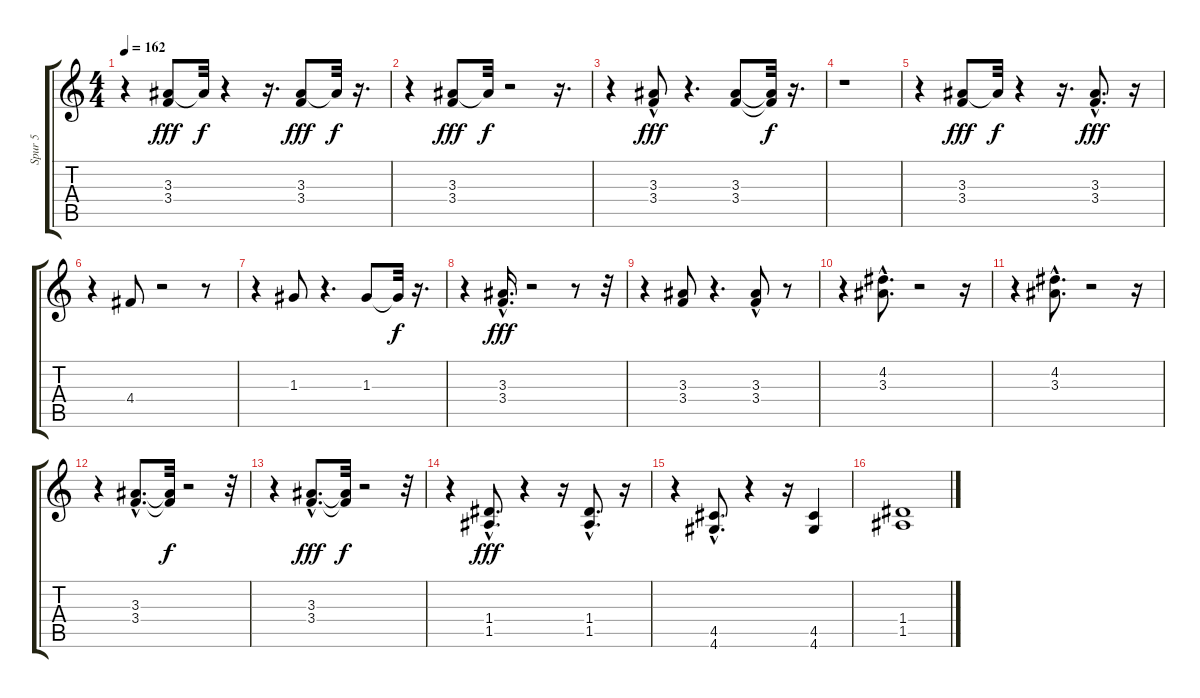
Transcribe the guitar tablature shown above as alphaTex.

\track ("Spur 5" "Spur 5") {instrument distortionguitar}
\staff {score tabs}
\tuning (E4 B3 G3 D3 A2 E2) {hide}
\ts (4 4)
\tempo 162
\clef g2
\ks c
r.4{dy fff} (3.3 3.4).8 3.3{t}.32{dy f} r.4 r.16{d} (3.3 3.4).8{dy fff} 3.3{t}.32{dy f} r.16{d} |
r.4 (3.3 3.4).8{dy fff} 3.3{t}.32{dy f} r.2 r.16{d} |
r.4 (3.3 3.4{hac}).8{dy fff} r.4{d} (3.3 3.4).8 (3.3{t} 3.4{t}).32{dy f} r.16{d} |
r.1 |
r.4 (3.3 3.4).8{dy fff} 3.3{t}.32{dy f} r.4 r.16{d} (3.3{hac} 3.4).8{d dy fff} r.16 |
r.4 4.4.8 r.2 r.8 |
r.4 1.3.8 r.4{d} 1.3.8 1.3{t}.32{dy f} r.16{d} |
r.4 (3.3{hac} 3.4{hac}).16{d dy fff} r.2 r.8 r.32 |
r.4 (3.3 3.4).8 r.4{d} (3.3 3.4{hac}).8 r.8 |
r.4 (4.2{hac} 3.3{hac}).8{d} r.2 r.16 |
r.4 (4.2{hac} 3.3{hac}).8{d} r.2 r.16 |
r.4 (3.3{hac} 3.4{hac}).8{d} (3.3{t} 3.4{t}).32{dy f} r.2 r.32 |
r.4 (3.3{hac} 3.4{hac}).8{d dy fff} (3.3{t} 3.4{t}).32{dy f} r.2 r.32 |
r.4 (1.4{hac} 1.5{hac}).8{d dy fff} r.4 r.16 (1.4{hac} 1.5).8{d} r.16 |
r.4 (4.5{hac} 4.6{hac}).8{d} r.4 r.16 (4.5 4.6).4 |
(1.4 1.5).1
